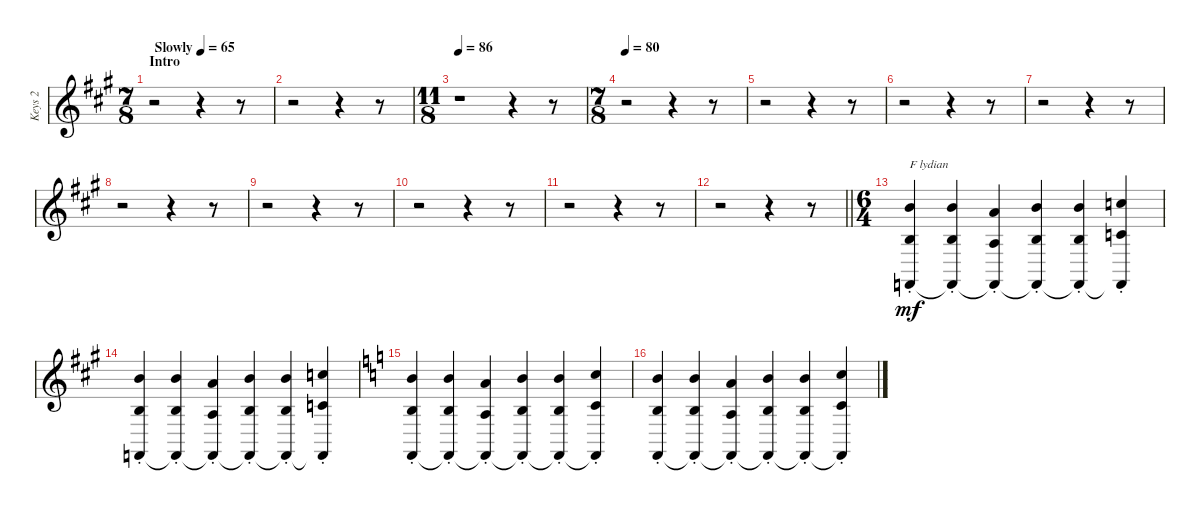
\track ("Keys 2" "Keys 2") {instrument stringensemble2}
\staff {score}
\tuning (E4 B3 G3 D3 A2 E2 B1) {hide}
\ts (7 8)
\section ("" "Intro")
\tempo (65 "Slowly")
\tempo 79
\tempo (65 "Slowly")
\clef g2
\ks f#minor
r.2{dy mf instrument stringensemble2} r.4 r.8 |
r.2 r.4 r.8 |
\ts (11 8)
\tempo 86
r.1 r.4 r.8 |
\ts (7 8)
\tempo 80
r.2 r.4 r.8 |
r.2 r.4 r.8 |
r.2 r.4 r.8 |
r.2 r.4 r.8 |
r.2 r.4 r.8 |
r.2 r.4 r.8 |
r.2 r.4 r.8 |
r.2 r.4 r.8 |
\barLineRight lightlight
r.2 r.4 r.8 |
\ts (6 4)
\section ("" "")
(7.1{st} 4.3 1.6).4{txt "F lydian"} (7.1{st} 4.3 1.6{t}).4 (5.1{st} 2.3 1.6{t}).4 (7.1{st} 4.3 1.6{t}).4 (7.1{st} 4.3 1.6{t}).4 (8.1{st} 5.3 1.6{t}).4 |
(7.1{st} 4.3 1.6).4 (7.1{st} 4.3 1.6{t}).4 (5.1{st} 2.3 1.6{t}).4 (7.1{st} 4.3 1.6{t}).4 (7.1{st} 4.3 1.6{t}).4 (8.1{st} 5.3 1.6{t}).4 |
\ks aminor
(7.1{st} 4.3 1.6).4 (7.1{st} 4.3 1.6{t}).4 (5.1{st} 2.3 1.6{t}).4 (7.1{st} 4.3 1.6{t}).4 (7.1{st} 4.3 1.6{t}).4 (8.1{st} 5.3 1.6{t}).4 |
(7.1{st} 4.3 1.6).4 (7.1{st} 4.3 1.6{t}).4 (5.1{st} 2.3 1.6{t}).4 (7.1{st} 4.3 1.6{t}).4 (7.1{st} 4.3 1.6{t}).4 (8.1{st} 5.3 1.6{t}).4
